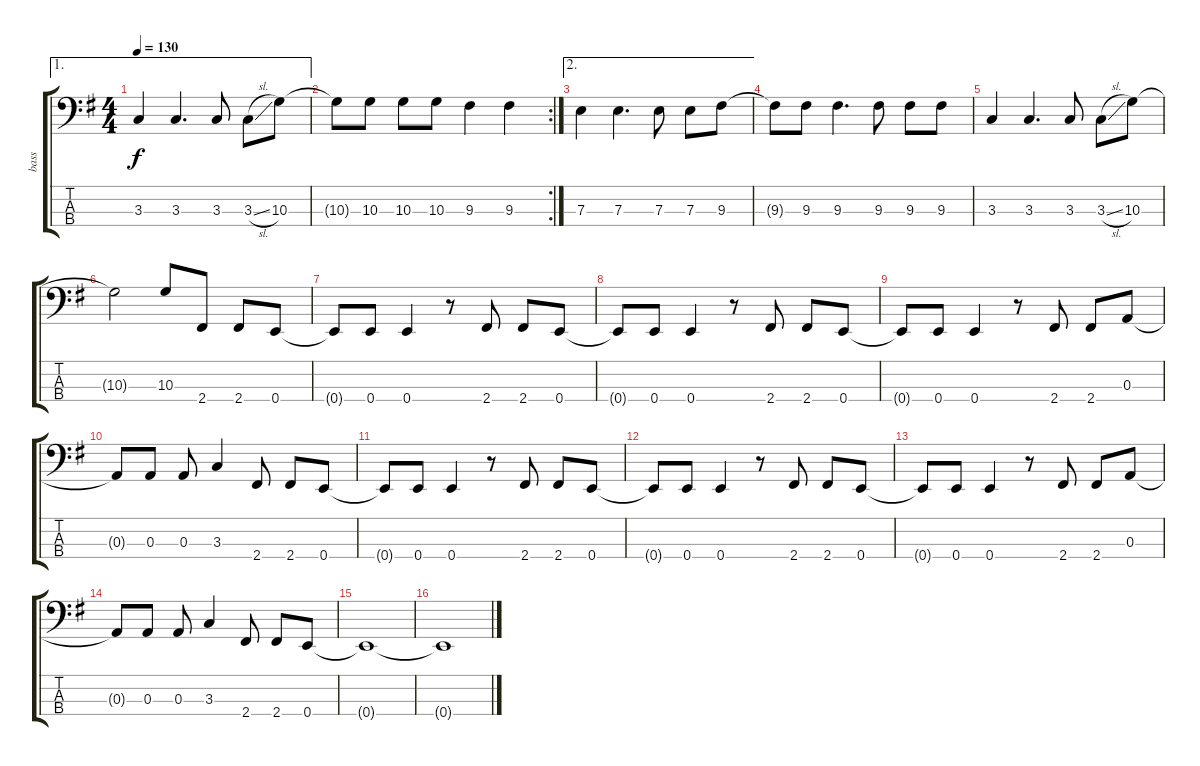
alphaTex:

\track ("bass" "bass") {instrument electricbassfinger}
\staff {score tabs}
\tuning (G2 D2 A1 E1) {hide}
\ae 1
\ts (4 4)
\tempo 130
\clef f4
\ks g
3.3.4{dy f} 3.3.4{d} 3.3.8 3.3{sl}.8 10.3.8 |
\rc 2
10.3{t}.8 10.3.8 10.3.8 10.3.8 9.3.4 9.3.4 |
\ae 2
7.3.4 7.3.4{d} 7.3.8 7.3.8 9.3.8 |
9.3{t}.8 9.3.8 9.3.4{d} 9.3.8 9.3.8 9.3.8 |
3.3.4 3.3.4{d} 3.3.8 3.3{sl}.8 10.3.8 |
10.3{t}.2 10.3.8 2.4.8 2.4.8 0.4.8 |
0.4{t}.8 0.4.8 0.4.4 r.8 2.4.8 2.4.8 0.4.8 |
0.4{t}.8 0.4.8 0.4.4 r.8 2.4.8 2.4.8 0.4.8 |
0.4{t}.8 0.4.8 0.4.4 r.8 2.4.8 2.4.8 0.3.8 |
0.3{t}.8 0.3.8 0.3.8 3.3.4 2.4.8 2.4.8 0.4.8 |
0.4{t}.8 0.4.8 0.4.4 r.8 2.4.8 2.4.8 0.4.8 |
0.4{t}.8 0.4.8 0.4.4 r.8 2.4.8 2.4.8 0.4.8 |
0.4{t}.8 0.4.8 0.4.4 r.8 2.4.8 2.4.8 0.3.8 |
0.3{t}.8 0.3.8 0.3.8 3.3.4 2.4.8 2.4.8 0.4.8 |
0.4{t}.1 |
0.4{t}.1
